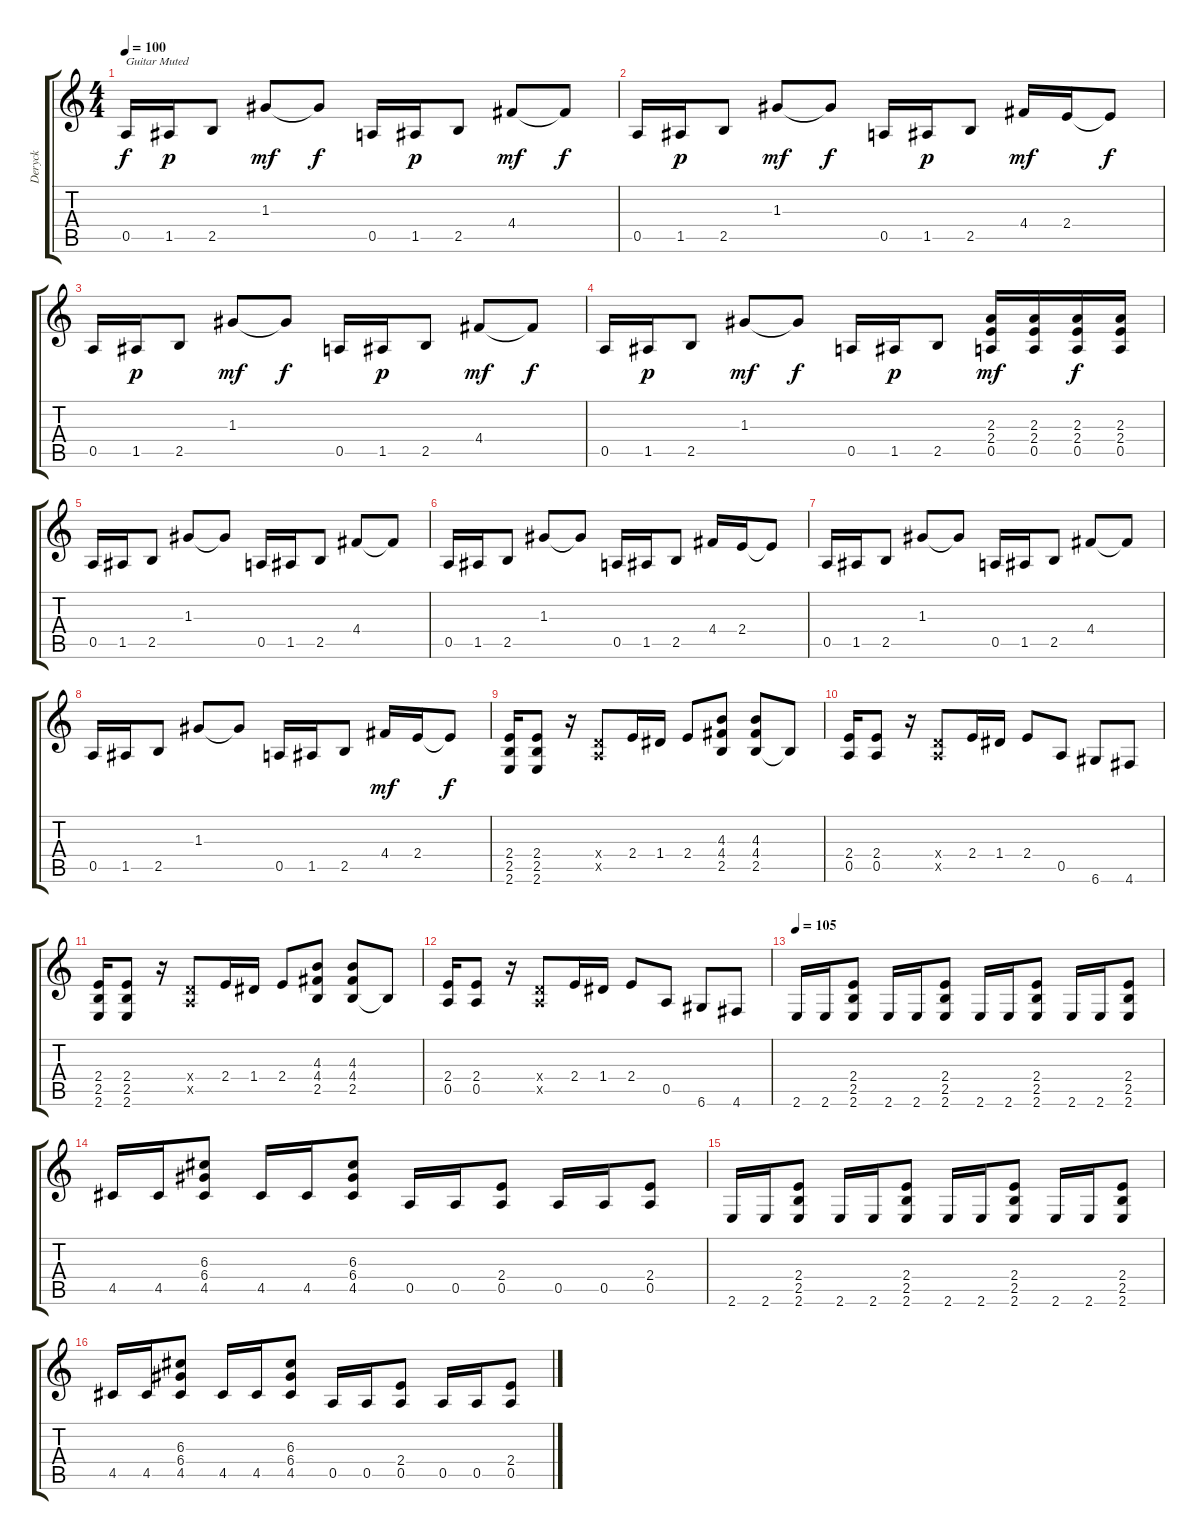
\track ("Deryck" "Deryck") {instrument distortionguitar}
\staff {score tabs}
\tuning (E4 B3 G3 D3 A2 D2) {hide}
\ts (4 4)
\tempo 100
\clef g2
\ks c
0.5.16{txt "Guitar Muted" dy f instrument distortionguitar} 1.5.16{dy p} 2.5.8 1.3.8{dy mf} 1.3{t}.8{dy f} 0.5.16 1.5.16{dy p} 2.5.8 4.4.8{dy mf} 4.4{t}.8{dy f} |
0.5.16 1.5.16{dy p} 2.5.8 1.3.8{dy mf} 1.3{t}.8{dy f} 0.5.16 1.5.16{dy p} 2.5.8 4.4.16{dy mf} 2.4.16 2.4{t}.8{dy f} |
0.5.16 1.5.16{dy p} 2.5.8 1.3.8{dy mf} 1.3{t}.8{dy f} 0.5.16 1.5.16{dy p} 2.5.8 4.4.8{dy mf} 4.4{t}.8{dy f} |
0.5.16 1.5.16{dy p} 2.5.8 1.3.8{dy mf} 1.3{t}.8{dy f} 0.5.16 1.5.16{dy p} 2.5.8 (2.3 2.4 0.5).16{dy mf} (2.3 2.4 0.5).16 (2.3 2.4 0.5).16{dy f} (2.3 2.4 0.5).16 |
0.5.16 1.5.16 2.5.8 1.3.8 1.3{t}.8 0.5.16 1.5.16 2.5.8 4.4.8 4.4{t}.8 |
0.5.16 1.5.16 2.5.8 1.3.8 1.3{t}.8 0.5.16 1.5.16 2.5.8 4.4.16 2.4.16 2.4{t}.8 |
0.5.16 1.5.16 2.5.8 1.3.8 1.3{t}.8 0.5.16 1.5.16 2.5.8 4.4.8 4.4{t}.8 |
0.5.16 1.5.16 2.5.8 1.3.8 1.3{t}.8 0.5.16 1.5.16 2.5.8 4.4.16{dy mf} 2.4.16 2.4{t}.8{dy f} |
(2.4 2.5 2.6).16 (2.4 2.5 2.6).8 r.16 (0.4{x} 0.5{x}).8 2.4.16 1.4.16 2.4.8 (4.3 4.4 2.5).8 (4.3 4.4 2.5).8 2.5{t}.8 |
(2.4 0.5).16 (2.4 0.5).8 r.16 (0.4{x} 0.5{x}).8 2.4.16 1.4.16 2.4.8 0.5.8 6.6.8 4.6.8 |
(2.4 2.5 2.6).16 (2.4 2.5 2.6).8 r.16 (0.4{x} 0.5{x}).8 2.4.16 1.4.16 2.4.8 (4.3 4.4 2.5).8 (4.3 4.4 2.5).8 2.5{t}.8 |
(2.4 0.5).16 (2.4 0.5).8 r.16 (0.4{x} 0.5{x}).8 2.4.16 1.4.16 2.4.8 0.5.8 6.6.8 4.6.8 |
\tempo 105
2.6.16 2.6.16 (2.4 2.5 2.6).8 2.6.16 2.6.16 (2.4 2.5 2.6).8 2.6.16 2.6.16 (2.4 2.5 2.6).8 2.6.16 2.6.16 (2.4 2.5 2.6).8 |
4.5.16 4.5.16 (6.3 6.4 4.5).8 4.5.16 4.5.16 (6.3 6.4 4.5).8 0.5.16 0.5.16 (2.4 0.5).8 0.5.16 0.5.16 (2.4 0.5).8 |
2.6.16 2.6.16 (2.4 2.5 2.6).8 2.6.16 2.6.16 (2.4 2.5 2.6).8 2.6.16 2.6.16 (2.4 2.5 2.6).8 2.6.16 2.6.16 (2.4 2.5 2.6).8 |
4.5.16 4.5.16 (6.3 6.4 4.5).8 4.5.16 4.5.16 (6.3 6.4 4.5).8 0.5.16 0.5.16 (2.4 0.5).8 0.5.16 0.5.16 (2.4 0.5).8
